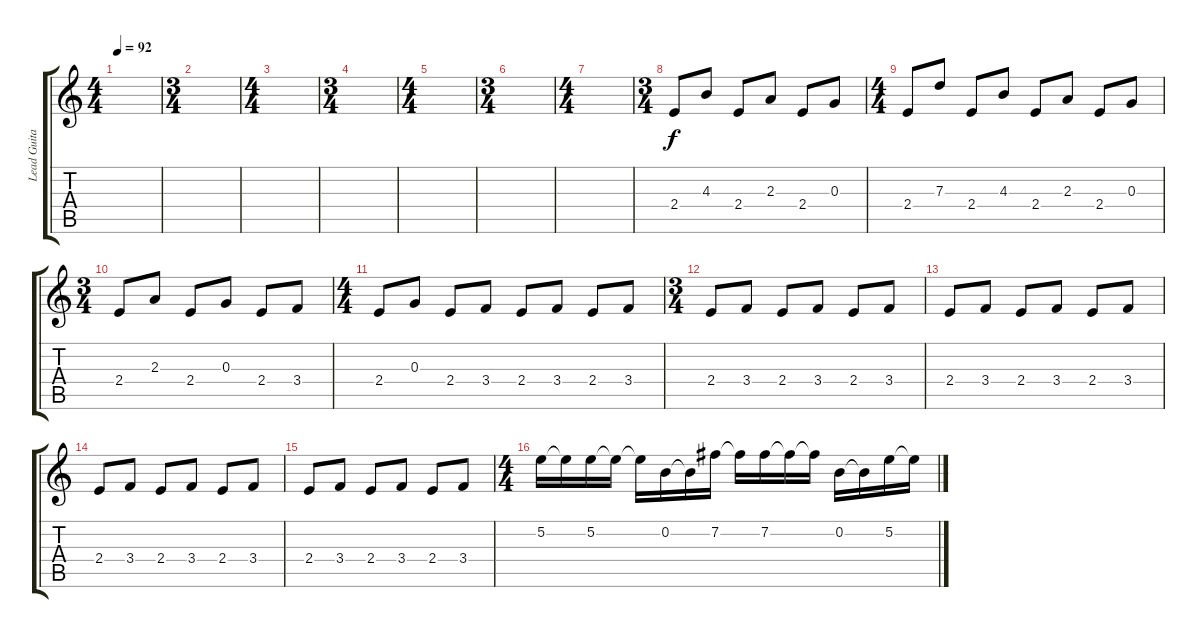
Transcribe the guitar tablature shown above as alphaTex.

\track ("Lead Guitar" "Lead Guita") {instrument electricguitarjazz}
\staff {score tabs}
\tuning (E4 B3 G3 D3 A2 E2) {hide}
\ts (4 4)
\tempo 92
\clef g2
\ks c
|
\ts (3 4)
|
\ts (4 4)
|
\ts (3 4)
|
\ts (4 4)
|
\ts (3 4)
|
\ts (4 4)
|
\ts (3 4)
2.4.8 4.3.8 2.4.8 2.3.8 2.4.8 0.3.8 |
\ts (4 4)
2.4.8 7.3.8 2.4.8 4.3.8 2.4.8 2.3.8 2.4.8 0.3.8 |
\ts (3 4)
2.4.8 2.3.8 2.4.8 0.3.8 2.4.8 3.4.8 |
\ts (4 4)
2.4.8 0.3.8 2.4.8 3.4.8 2.4.8 3.4.8 2.4.8 3.4.8 |
\ts (3 4)
2.4.8 3.4.8 2.4.8 3.4.8 2.4.8 3.4.8 |
2.4.8 3.4.8 2.4.8 3.4.8 2.4.8 3.4.8 |
2.4.8 3.4.8 2.4.8 3.4.8 2.4.8 3.4.8 |
2.4.8 3.4.8 2.4.8 3.4.8 2.4.8 3.4.8 |
\ts (4 4)
5.2.16 5.2{t}.16 5.2.16 5.2{t}.16 5.2{t}.16 0.2.16 0.2{t}.16 7.2.16 7.2{t}.16 7.2.16 7.2{t}.16 7.2{t}.16 0.2.16 0.2{t}.16 5.2.16 5.2{t}.16
